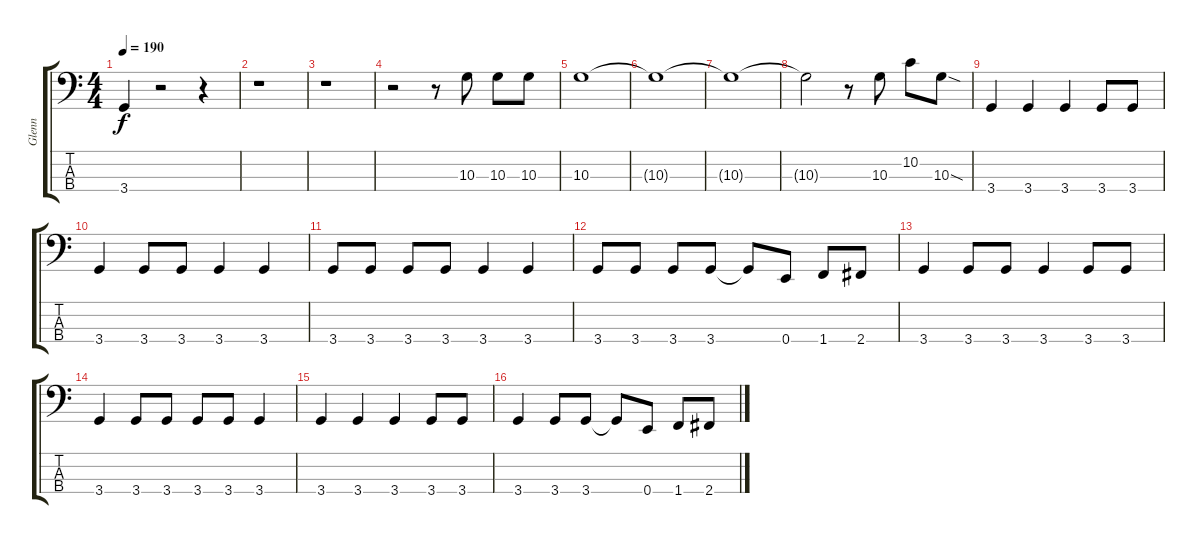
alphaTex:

\track ("Glenn" "Glenn") {instrument electricbasspick}
\staff {score tabs}
\tuning (G2 D2 A1 E1) {hide}
\ts (4 4)
\tempo 190
\clef f4
\ks c
3.4.4{dy f instrument electricbasspick} r.2 r.4 |
r.1 |
r.1 |
r.2 r.8 10.3.8 10.3.8 10.3.8 |
10.3.1 |
10.3{t}.1 |
10.3{t}.1 |
10.3{t}.2 r.8 10.3.8 10.2.8 10.3{sod}.8 |
3.4.4 3.4.4 3.4.4 3.4.8 3.4.8 |
3.4.4 3.4.8 3.4.8 3.4.4 3.4.4 |
3.4.8 3.4.8 3.4.8 3.4.8 3.4.4 3.4.4 |
3.4.8 3.4.8 3.4.8 3.4.8 3.4{t}.8 0.4.8 1.4.8 2.4.8 |
3.4.4 3.4.8 3.4.8 3.4.4 3.4.8 3.4.8 |
3.4.4 3.4.8 3.4.8 3.4.8 3.4.8 3.4.4 |
3.4.4 3.4.4 3.4.4 3.4.8 3.4.8 |
3.4.4 3.4.8 3.4.8 3.4{t}.8 0.4.8 1.4.8 2.4.8
